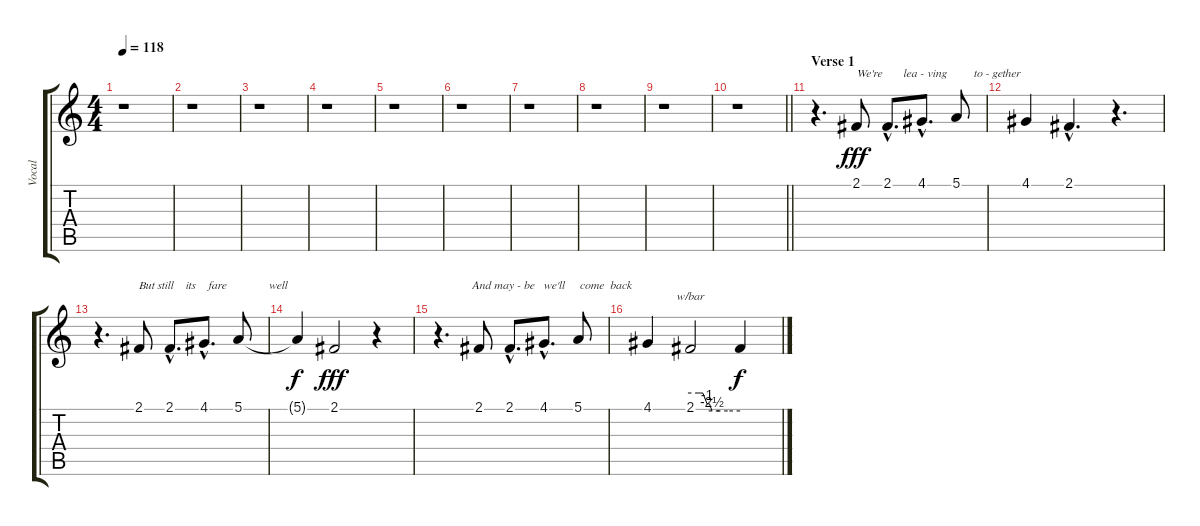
\track ("Vocal" "Vocal") {instrument pad3polysynth}
\staff {score tabs}
\tuning (E4 B3 G3 D3 A2 E2) {hide}
\ts (4 4)
\tempo 118
\clef g2
\ks c
r.1{dy fff} |
r.1 |
r.1 |
r.1 |
r.1 |
r.1 |
r.1 |
r.1 |
r.1 |
\barLineRight lightlight
r.1 |
\section ("" "Verse 1")
r.4{d volume 16 instrument pad3polysynth} 2.1.8{txt "We're       lea - ving         to - gether"} 2.1{hac}.8{d} 4.1{hac}.8{d} 5.1.8 |
4.1.4 2.1{hac}.4{d} r.4{d} |
r.4{d} 2.1.8{txt "But still    its    fare              well"} 2.1{hac}.8{d} 4.1{hac}.8{d} 5.1.8 |
5.1{t}.4{dy f} 2.1.2{dy fff} r.4 |
r.4{d txt "           And may - be   we'll     come  back"} 2.1.8 2.1{hac}.8{d} 4.1{hac}.8{d} 5.1.8 |
4.1.4 2.1.2{tbe (custom default 0 0 10 0 12 0 15 0 20 -4 23 -4 26 -10 35 -10 45 -10 60 -10)} 2.1{t}.4{dy f}
